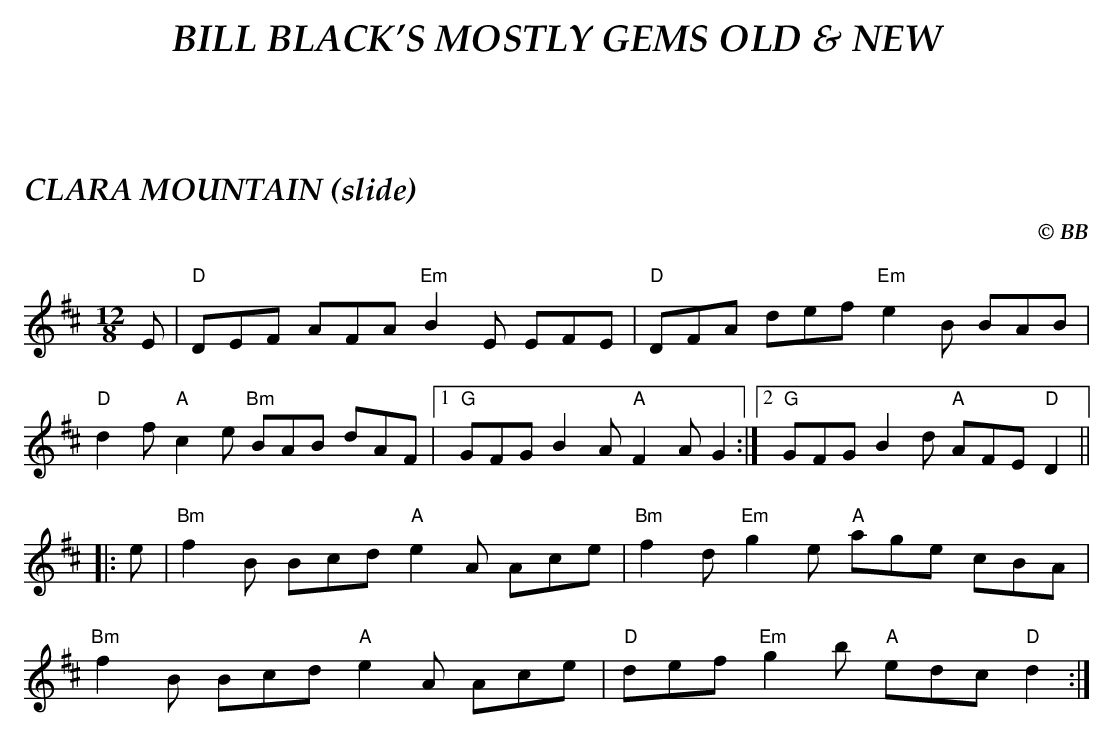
X:1
T:CLARA MOUNTAIN (slide)
C:© BB
L:1/8
M:12/8
Q:1/4=170
K:D
E|"D"DEF AFA "Em"B2E EFE|"D"DFA def "Em"e2B BAB|
"D"d2f "A"c2e "Bm"BAB dAF|1 "G"GFG B2A "A"F2A G2 :|\
[2 "G"GFG B2d "A"AFE "D"D2||
|:e|"Bm"f2B Bcd "A"e2A Ace|"Bm"f2d "Em"g2e "A"age cBA|
"Bm"f2B Bcd "A"e2A Ace|"D"def "Em"g2b "A"edc "D"d2 :|
